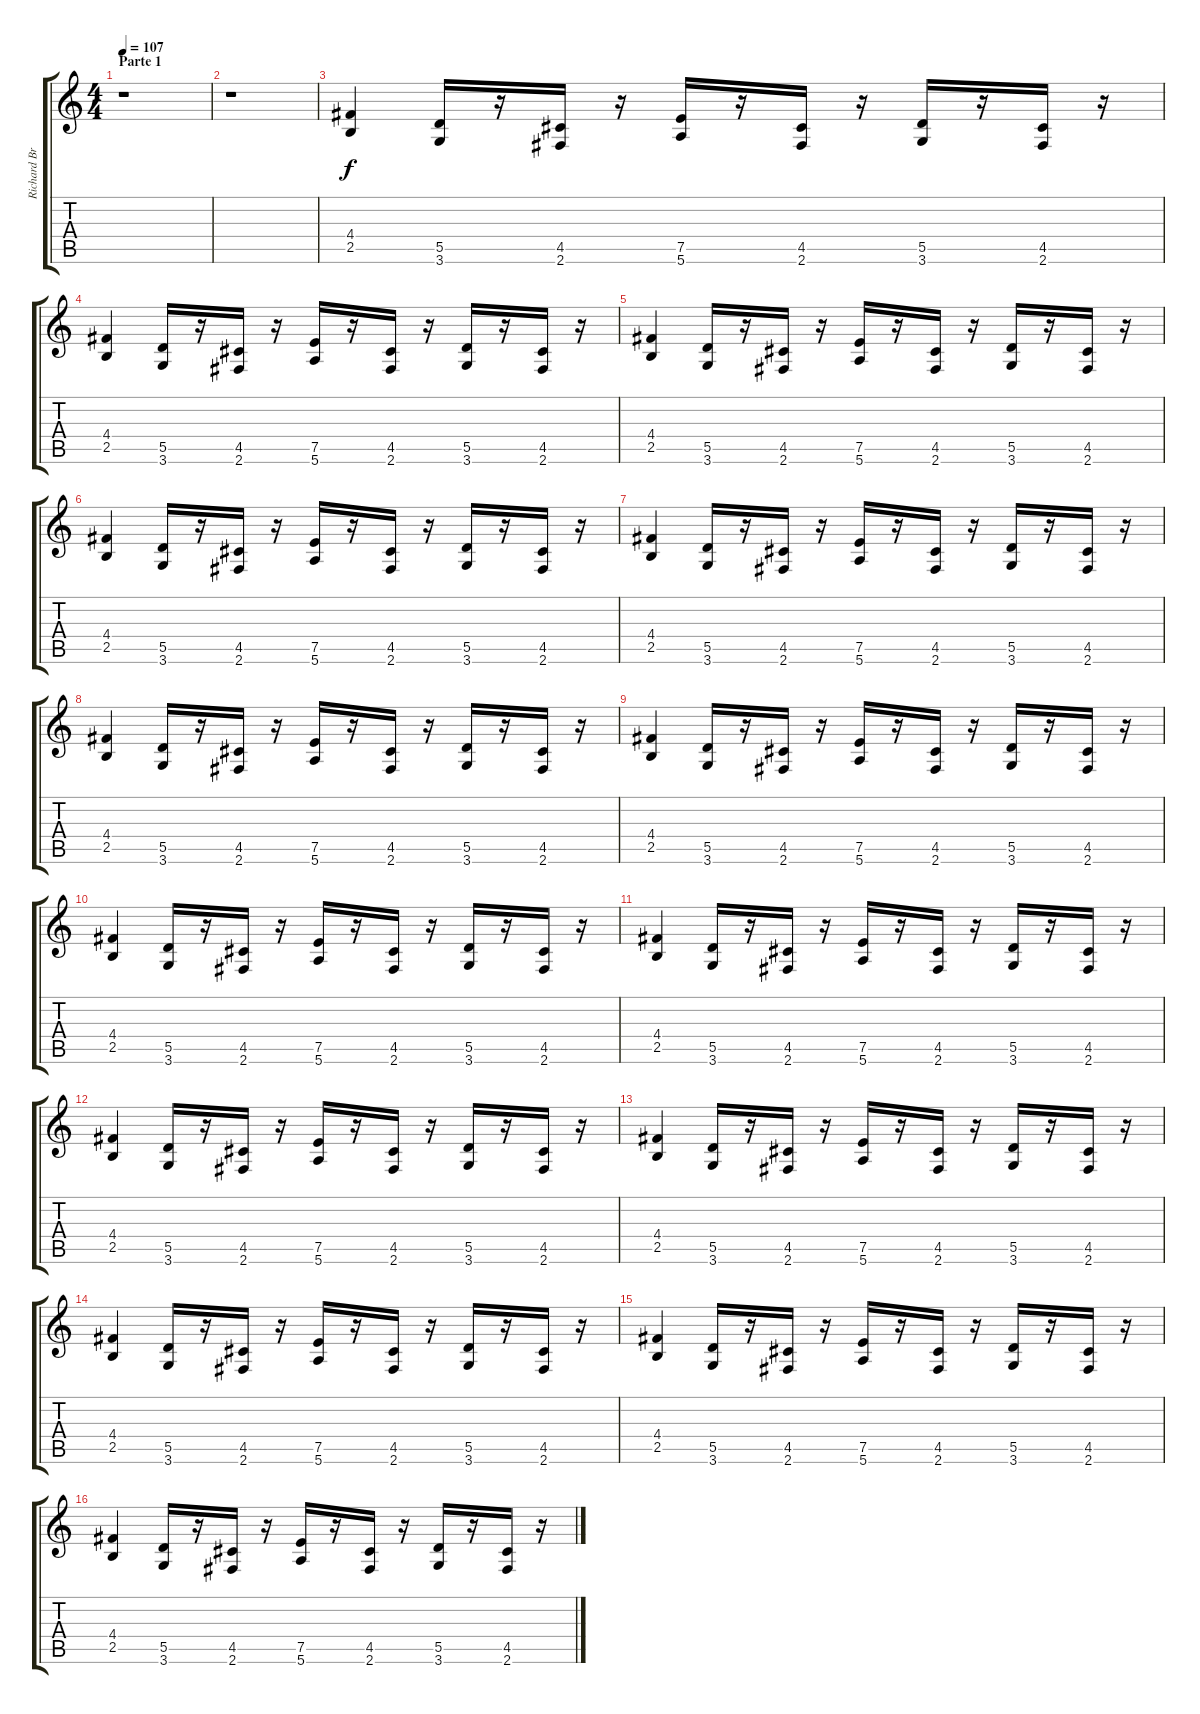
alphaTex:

\track ("Richard Brunelle" "Richard Br") {instrument distortionguitar}
\staff {score tabs}
\tuning (E4 B3 G3 D3 A2 E2) {hide}
\ts (4 4)
\section ("" "Parte 1")
\tempo 107
\clef g2
\ks c
r.1{dy f instrument distortionguitar} |
r.1 |
(4.4 2.5).4 (5.5 3.6).16 r.16 (4.5 2.6).16 r.16 (7.5 5.6).16 r.16 (4.5 2.6).16 r.16 (5.5 3.6).16 r.16 (4.5 2.6).16 r.16 |
(4.4 2.5).4 (5.5 3.6).16 r.16 (4.5 2.6).16 r.16 (7.5 5.6).16 r.16 (4.5 2.6).16 r.16 (5.5 3.6).16 r.16 (4.5 2.6).16 r.16 |
(4.4 2.5).4 (5.5 3.6).16 r.16 (4.5 2.6).16 r.16 (7.5 5.6).16 r.16 (4.5 2.6).16 r.16 (5.5 3.6).16 r.16 (4.5 2.6).16 r.16 |
(4.4 2.5).4 (5.5 3.6).16 r.16 (4.5 2.6).16 r.16 (7.5 5.6).16 r.16 (4.5 2.6).16 r.16 (5.5 3.6).16 r.16 (4.5 2.6).16 r.16 |
(4.4 2.5).4 (5.5 3.6).16 r.16 (4.5 2.6).16 r.16 (7.5 5.6).16 r.16 (4.5 2.6).16 r.16 (5.5 3.6).16 r.16 (4.5 2.6).16 r.16 |
(4.4 2.5).4 (5.5 3.6).16 r.16 (4.5 2.6).16 r.16 (7.5 5.6).16 r.16 (4.5 2.6).16 r.16 (5.5 3.6).16 r.16 (4.5 2.6).16 r.16 |
(4.4 2.5).4 (5.5 3.6).16 r.16 (4.5 2.6).16 r.16 (7.5 5.6).16 r.16 (4.5 2.6).16 r.16 (5.5 3.6).16 r.16 (4.5 2.6).16 r.16 |
(4.4 2.5).4 (5.5 3.6).16 r.16 (4.5 2.6).16 r.16 (7.5 5.6).16 r.16 (4.5 2.6).16 r.16 (5.5 3.6).16 r.16 (4.5 2.6).16 r.16 |
(4.4 2.5).4 (5.5 3.6).16 r.16 (4.5 2.6).16 r.16 (7.5 5.6).16 r.16 (4.5 2.6).16 r.16 (5.5 3.6).16 r.16 (4.5 2.6).16 r.16 |
(4.4 2.5).4 (5.5 3.6).16 r.16 (4.5 2.6).16 r.16 (7.5 5.6).16 r.16 (4.5 2.6).16 r.16 (5.5 3.6).16 r.16 (4.5 2.6).16 r.16 |
(4.4 2.5).4 (5.5 3.6).16 r.16 (4.5 2.6).16 r.16 (7.5 5.6).16 r.16 (4.5 2.6).16 r.16 (5.5 3.6).16 r.16 (4.5 2.6).16 r.16 |
(4.4 2.5).4 (5.5 3.6).16 r.16 (4.5 2.6).16 r.16 (7.5 5.6).16 r.16 (4.5 2.6).16 r.16 (5.5 3.6).16 r.16 (4.5 2.6).16 r.16 |
(4.4 2.5).4 (5.5 3.6).16 r.16 (4.5 2.6).16 r.16 (7.5 5.6).16 r.16 (4.5 2.6).16 r.16 (5.5 3.6).16 r.16 (4.5 2.6).16 r.16 |
(4.4 2.5).4 (5.5 3.6).16 r.16 (4.5 2.6).16 r.16 (7.5 5.6).16 r.16 (4.5 2.6).16 r.16 (5.5 3.6).16 r.16 (4.5 2.6).16 r.16
